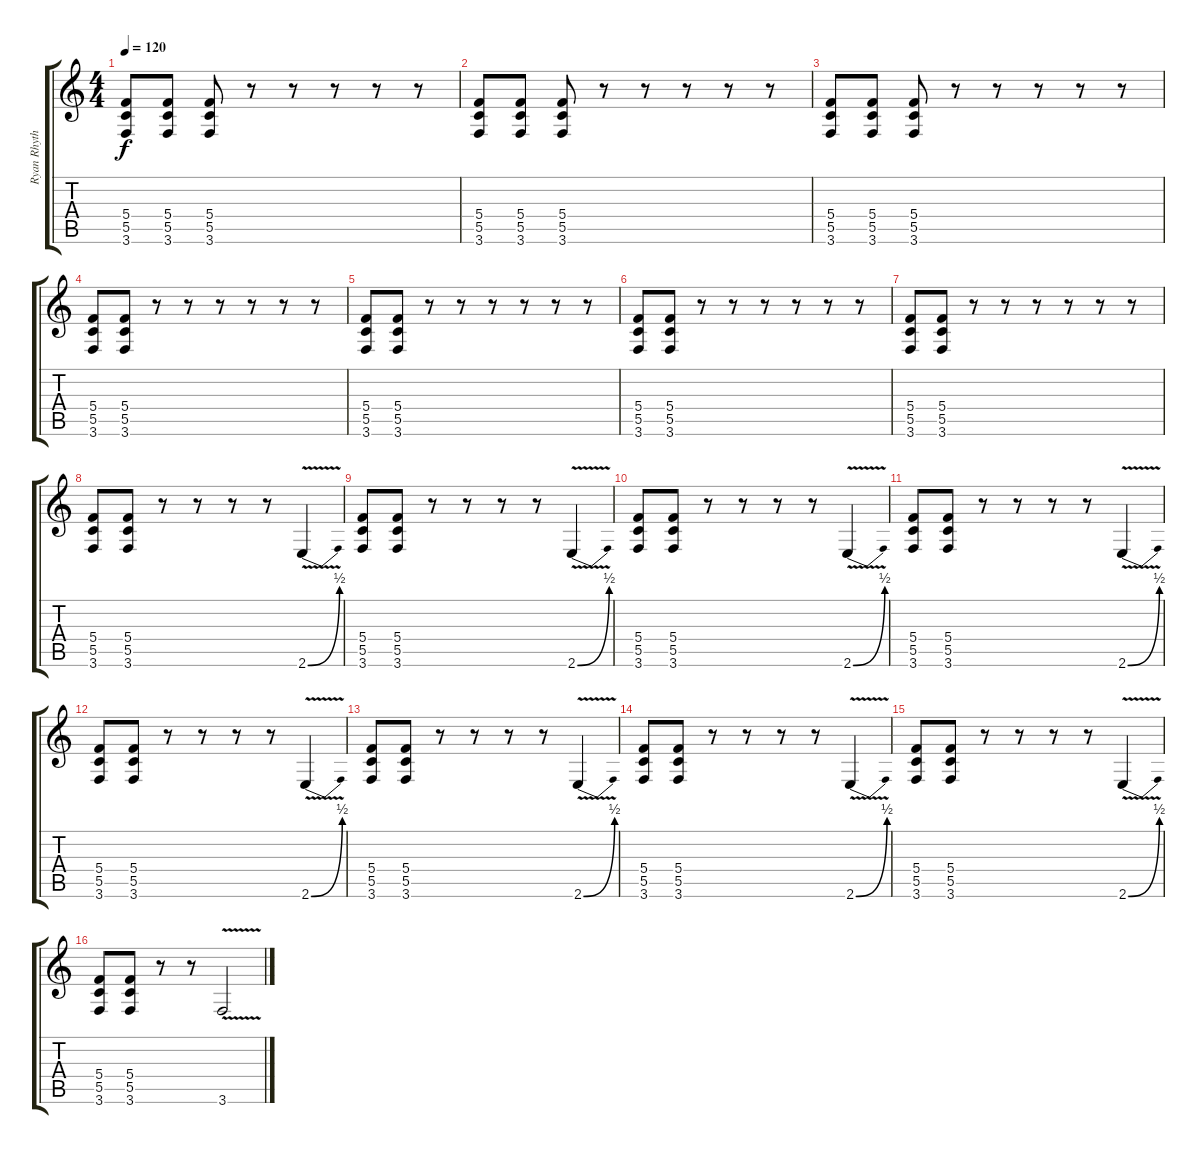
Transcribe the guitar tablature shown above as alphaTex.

\track ("Ryan Rhythm" "Ryan Rhyth") {instrument distortionguitar}
\staff {score tabs}
\tuning (D4 A3 F3 C3 G2 D2) {hide}
\ts (4 4)
\tempo 120
\clef g2
\ks c
(5.4 5.5 3.6).8{dy f} (5.4 5.5 3.6).8 (5.4 5.5 3.6).8 r.8 r.8 r.8 r.8 r.8 |
(5.4 5.5 3.6).8 (5.4 5.5 3.6).8 (5.4 5.5 3.6).8 r.8 r.8 r.8 r.8 r.8 |
(5.4 5.5 3.6).8 (5.4 5.5 3.6).8 (5.4 5.5 3.6).8 r.8 r.8 r.8 r.8 r.8 |
(5.4 5.5 3.6).8 (5.4 5.5 3.6).8 r.8 r.8 r.8 r.8 r.8 r.8 |
(5.4 5.5 3.6).8 (5.4 5.5 3.6).8 r.8 r.8 r.8 r.8 r.8 r.8 |
(5.4 5.5 3.6).8 (5.4 5.5 3.6).8 r.8 r.8 r.8 r.8 r.8 r.8 |
(5.4 5.5 3.6).8 (5.4 5.5 3.6).8 r.8 r.8 r.8 r.8 r.8 r.8 |
(5.4 5.5 3.6).8 (5.4 5.5 3.6).8 r.8 r.8 r.8 r.8 2.6{be (bend 0 0 60 2) v}.4 |
(5.4 5.5 3.6).8 (5.4 5.5 3.6).8 r.8 r.8 r.8 r.8 2.6{be (bend 0 0 60 2) v}.4 |
(5.4 5.5 3.6).8 (5.4 5.5 3.6).8 r.8 r.8 r.8 r.8 2.6{be (bend 0 0 60 2) v}.4 |
(5.4 5.5 3.6).8 (5.4 5.5 3.6).8 r.8 r.8 r.8 r.8 2.6{be (bend 0 0 60 2) v}.4 |
(5.4 5.5 3.6).8 (5.4 5.5 3.6).8 r.8 r.8 r.8 r.8 2.6{be (bend 0 0 60 2) v}.4 |
(5.4 5.5 3.6).8 (5.4 5.5 3.6).8 r.8 r.8 r.8 r.8 2.6{be (bend 0 0 60 2) v}.4 |
(5.4 5.5 3.6).8 (5.4 5.5 3.6).8 r.8 r.8 r.8 r.8 2.6{be (bend 0 0 60 2) v}.4 |
(5.4 5.5 3.6).8 (5.4 5.5 3.6).8 r.8 r.8 r.8 r.8 2.6{be (bend 0 0 60 2) v}.4 |
(5.4 5.5 3.6).8 (5.4 5.5 3.6).8 r.8 r.8 3.6{v}.2
